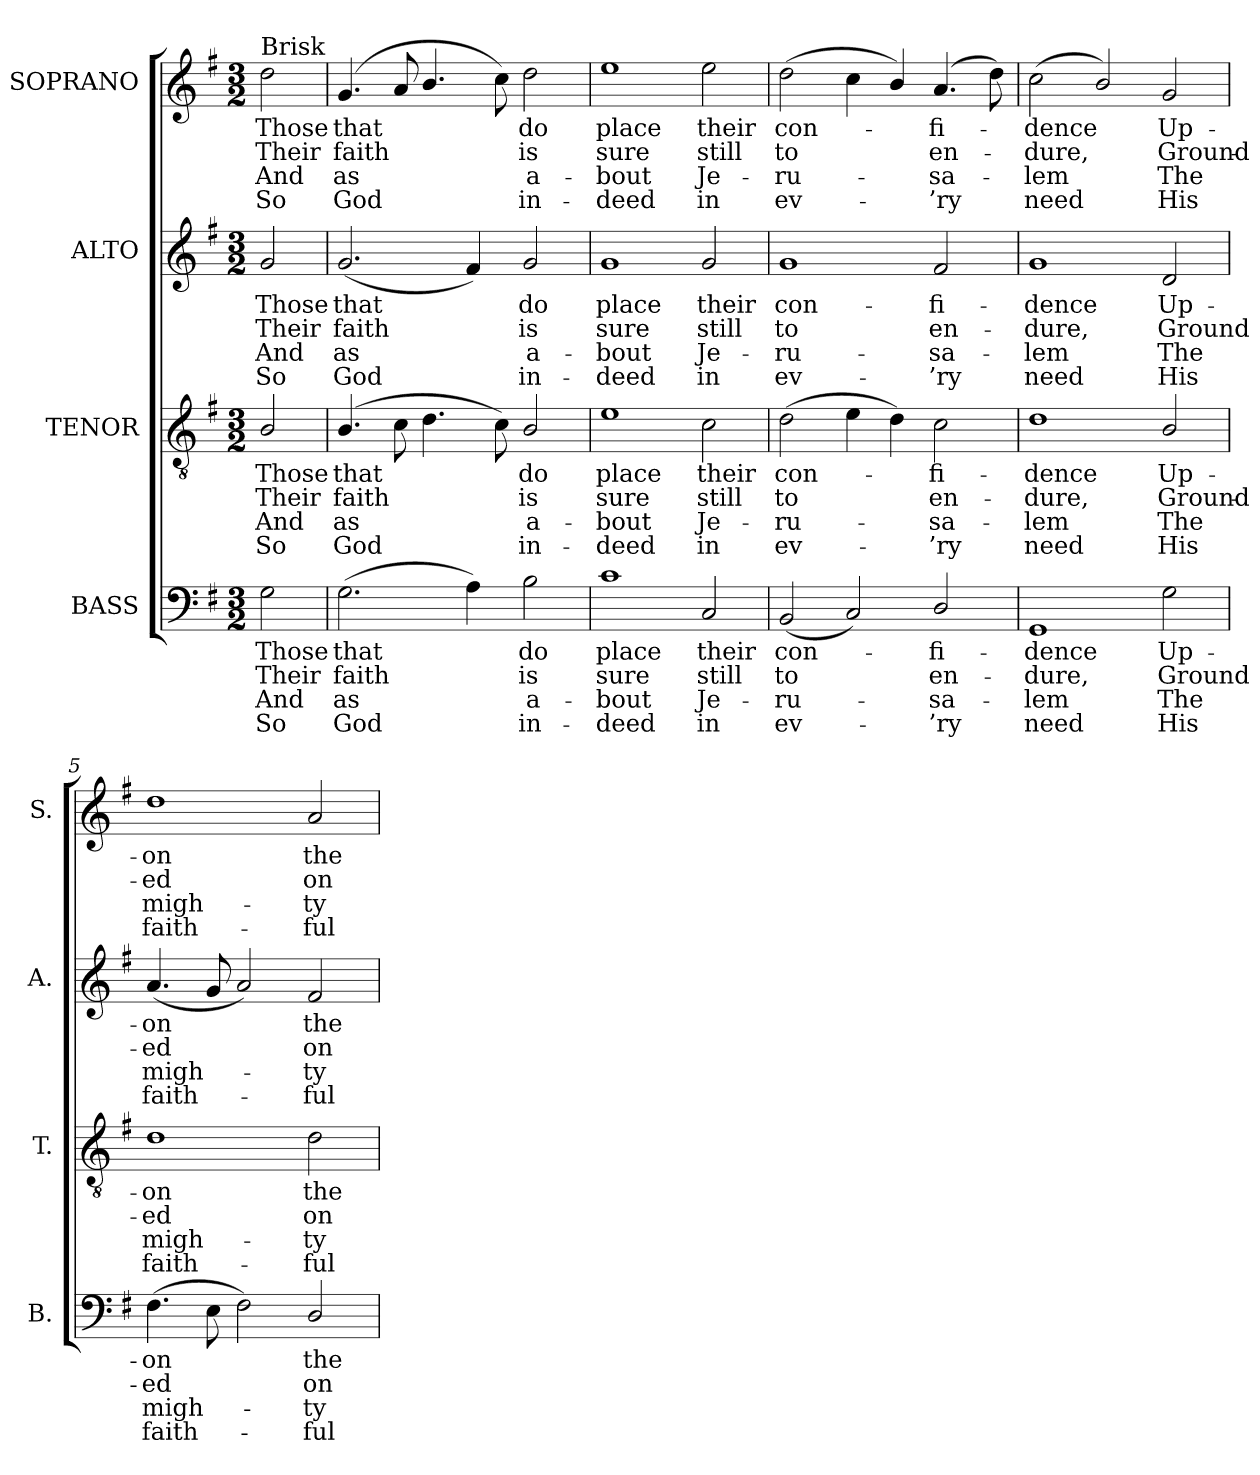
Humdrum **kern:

**kern	**text	**text	**text	**text	**kern	**text	**text	**text	**text	**kern	**text	**text	**text	**text	**kern	**text	**text	**text	**text
*part4	*part4	*part4	*part4	*part4	*part3	*part3	*part3	*part3	*part3	*part2	*part2	*part2	*part2	*part2	*part1	*part1	*part1	*part1	*part1
*staff4	*staff4	*staff4	*staff4	*staff4	*staff3	*staff3	*staff3	*staff3	*staff3	*staff2	*staff2	*staff2	*staff2	*staff2	*staff1	*staff1	*staff1	*staff1	*staff1
*I"BASS	*	*	*	*	*I"TENOR	*	*	*	*	*I"ALTO	*	*	*	*	*I"SOPRANO	*	*	*	*
*I'B.	*	*	*	*	*I'T.	*	*	*	*	*I'A.	*	*	*	*	*I'S.	*	*	*	*
!!LO:PB:g=z
*clefF4	*	*	*	*	*clefGv2	*	*	*	*	*clefG2	*	*	*	*	*clefG2	*	*	*	*
*	*	*	*	*	*ITrd7c12	*	*	*	*	*	*	*	*	*	*	*	*	*	*
*k[f#]	*	*	*	*	*k[f#]	*	*	*	*	*k[f#]	*	*	*	*	*k[f#]	*	*	*	*
*G:	*	*	*	*	*G:	*	*	*	*	*G:	*	*	*	*	*G:	*	*	*	*
*M3/2	*	*	*	*	*M3/2	*	*	*	*	*M3/2	*	*	*	*	*M3/2	*	*	*	*
=	=	=	=	=	=	=	=	=	=	=	=	=	=	=	=	=	=	=	=
!	!LO:LY:b:color=#000000	!LO:LY:b:color=#000000	!LO:LY:b:color=#000000	!LO:LY:b:color=#000000	!	!	!	!	!	!	!	!	!	!	!	!	!	!	!
!	!	!	!	!	!	!LO:LY:b:color=#000000	!LO:LY:b:color=#000000	!LO:LY:b:color=#000000	!LO:LY:b:color=#000000	!	!	!	!	!	!	!	!	!	!
!	!	!	!	!	!	!	!	!	!	!	!LO:LY:b:color=#000000	!LO:LY:b:color=#000000	!LO:LY:b:color=#000000	!LO:LY:b:color=#000000	!	!	!	!	!
!	!	!	!	!	!	!	!	!	!	!	!	!	!	!	!LO:TX:a:t=Brisk	!	!	!	!
!	!	!	!	!	!	!	!	!	!	!	!	!	!	!	!	!LO:LY:b:color=#000000	!LO:LY:b:color=#000000	!LO:LY:b:color=#000000	!LO:LY:b:color=#000000
2Gi\	Those	Their	And	So	2BBi/	Those	Their	And	So	2gi/	Those	Their	And	So	2ddi\	Those	Their	And	So
=1	=1	=1	=1	=1	=1	=1	=1	=1	=1	=1	=1	=1	=1	=1	=1	=1	=1	=1	=1
!	!LO:LY:b:color=#000000	!LO:LY:b:color=#000000	!LO:LY:b:color=#000000	!LO:LY:b:color=#000000	!	!	!	!	!	!	!	!	!	!	!	!	!	!	!
!	!	!	!	!	!	!LO:LY:b:color=#000000	!LO:LY:b:color=#000000	!LO:LY:b:color=#000000	!LO:LY:b:color=#000000	!	!	!	!	!	!	!	!	!	!
!	!	!	!	!	!	!	!	!	!	!	!LO:LY:b:color=#000000	!LO:LY:b:color=#000000	!LO:LY:b:color=#000000	!LO:LY:b:color=#000000	!	!	!	!	!
!	!	!	!	!	!	!	!	!	!	!	!	!	!	!	!	!LO:LY:b:color=#000000	!LO:LY:b:color=#000000	!LO:LY:b:color=#000000	!LO:LY:b:color=#000000
(2.Gi\	that	faith	as	God	(4.BBi/	that	faith	as	God	(2.gi/	that	faith	as	God	(4.gi/	that	faith	as	God
.	.	.	.	.	8Ci\	.	.	.	.	.	.	.	.	.	8ai/	.	.	.	.
.	.	.	.	.	4.Di\	.	.	.	.	.	.	.	.	.	4.bi/	.	.	.	.
4Ai\)	.	.	.	.	.	.	.	.	.	4f#i/)	.	.	.	.	.	.	.	.	.
.	.	.	.	.	8Ci\)	.	.	.	.	.	.	.	.	.	8cci\)	.	.	.	.
!	!LO:LY:b:color=#000000	!LO:LY:b:color=#000000	!LO:LY:b:color=#000000	!LO:LY:b:color=#000000	!	!	!	!	!	!	!	!	!	!	!	!	!	!	!
!	!	!	!	!	!	!LO:LY:b:color=#000000	!LO:LY:b:color=#000000	!LO:LY:b:color=#000000	!LO:LY:b:color=#000000	!	!	!	!	!	!	!	!	!	!
!	!	!	!	!	!	!	!	!	!	!	!LO:LY:b:color=#000000	!LO:LY:b:color=#000000	!LO:LY:b:color=#000000	!LO:LY:b:color=#000000	!	!	!	!	!
!	!	!	!	!	!	!	!	!	!	!	!	!	!	!	!	!LO:LY:b:color=#000000	!LO:LY:b:color=#000000	!LO:LY:b:color=#000000	!LO:LY:b:color=#000000
2Bi\	do	is	a-	-in-	2BBi/	do	is	a-	-in-	2gi/	do	is	a-	-in-	2ddi\	do	is	a-	-in-
=2	=2	=2	=2	=2	=2	=2	=2	=2	=2	=2	=2	=2	=2	=2	=2	=2	=2	=2	=2
!	!LO:LY:b:color=#000000	!LO:LY:b:color=#000000	!LO:LY:b:color=#000000	!LO:LY:b:color=#000000	!	!	!	!	!	!	!	!	!	!	!	!	!	!	!
!	!	!	!	!	!	!LO:LY:b:color=#000000	!LO:LY:b:color=#000000	!LO:LY:b:color=#000000	!LO:LY:b:color=#000000	!	!	!	!	!	!	!	!	!	!
!	!	!	!	!	!	!	!	!	!	!	!LO:LY:b:color=#000000	!LO:LY:b:color=#000000	!LO:LY:b:color=#000000	!LO:LY:b:color=#000000	!	!	!	!	!
!	!	!	!	!	!	!	!	!	!	!	!	!	!	!	!	!LO:LY:b:color=#000000	!LO:LY:b:color=#000000	!LO:LY:b:color=#000000	!LO:LY:b:color=#000000
1ci	place	sure	-bout	deed	1Ei	place	sure	-bout	deed	1gi	place	sure	-bout	deed	1eei	place	sure	-bout	deed
!	!LO:LY:b:color=#000000	!LO:LY:b:color=#000000	!LO:LY:b:color=#000000	!LO:LY:b:color=#000000	!	!	!	!	!	!	!	!	!	!	!	!	!	!	!
!	!	!	!	!	!	!LO:LY:b:color=#000000	!LO:LY:b:color=#000000	!LO:LY:b:color=#000000	!LO:LY:b:color=#000000	!	!	!	!	!	!	!	!	!	!
!	!	!	!	!	!	!	!	!	!	!	!LO:LY:b:color=#000000	!LO:LY:b:color=#000000	!LO:LY:b:color=#000000	!LO:LY:b:color=#000000	!	!	!	!	!
!	!	!	!	!	!	!	!	!	!	!	!	!	!	!	!	!LO:LY:b:color=#000000	!LO:LY:b:color=#000000	!LO:LY:b:color=#000000	!LO:LY:b:color=#000000
2Ci/	their	still	Je-	-in	2Ci\	their	still	Je-	-in	2gi/	their	still	Je-	-in	2eei\	their	still	Je-	-in
=3	=3	=3	=3	=3	=3	=3	=3	=3	=3	=3	=3	=3	=3	=3	=3	=3	=3	=3	=3
!	!LO:LY:b:color=#000000	!LO:LY:b:color=#000000	!LO:LY:b:color=#000000	!LO:LY:b:color=#000000	!	!	!	!	!	!	!	!	!	!	!	!	!	!	!
!	!	!	!	!	!	!LO:LY:b:color=#000000	!LO:LY:b:color=#000000	!LO:LY:b:color=#000000	!LO:LY:b:color=#000000	!	!	!	!	!	!	!	!	!	!
!	!	!	!	!	!	!	!	!	!	!	!LO:LY:b:color=#000000	!LO:LY:b:color=#000000	!LO:LY:b:color=#000000	!LO:LY:b:color=#000000	!	!	!	!	!
!	!	!	!	!	!	!	!	!	!	!	!	!	!	!	!	!LO:LY:b:color=#000000	!LO:LY:b:color=#000000	!LO:LY:b:color=#000000	!LO:LY:b:color=#000000
(2BBi/	con-	to	ru-	-ev-	(2Di\	con-	to	ru-	-ev-	1gi	con-	to	ru-	-ev-	(2ddi\	con-	to	ru-	-ev-
2Ci/)	.	.	.	.	4Ei\	.	.	.	.	.	.	.	.	.	4cci\	.	.	.	.
.	.	.	.	.	4Di\)	.	.	.	.	.	.	.	.	.	4bi/)	.	.	.	.
!	!LO:LY:b:color=#000000	!LO:LY:b:color=#000000	!LO:LY:b:color=#000000	!LO:LY:b:color=#000000	!	!	!	!	!	!	!	!	!	!	!	!	!	!	!
!	!	!	!	!	!	!LO:LY:b:color=#000000	!LO:LY:b:color=#000000	!LO:LY:b:color=#000000	!LO:LY:b:color=#000000	!	!	!	!	!	!	!	!	!	!
!	!	!	!	!	!	!	!	!	!	!	!LO:LY:b:color=#000000	!LO:LY:b:color=#000000	!LO:LY:b:color=#000000	!LO:LY:b:color=#000000	!	!	!	!	!
!	!	!	!	!	!	!	!	!	!	!	!	!	!	!	!	!LO:LY:b:color=#000000	!LO:LY:b:color=#000000	!LO:LY:b:color=#000000	!LO:LY:b:color=#000000
2Di/	-fi-	en-	-sa-	-’ry	2Ci\	-fi-	en-	-sa-	-’ry	2f#i/	-fi-	en-	-sa-	-’ry	(4.ai/	-fi-	en-	-sa-	-’ry
.	.	.	.	.	.	.	.	.	.	.	.	.	.	.	8ddi\)	.	.	.	.
=4	=4	=4	=4	=4	=4	=4	=4	=4	=4	=4	=4	=4	=4	=4	=4	=4	=4	=4	=4
!	!LO:LY:b:color=#000000	!LO:LY:b:color=#000000	!LO:LY:b:color=#000000	!LO:LY:b:color=#000000	!	!	!	!	!	!	!	!	!	!	!	!	!	!	!
!	!	!	!	!	!	!LO:LY:b:color=#000000	!LO:LY:b:color=#000000	!LO:LY:b:color=#000000	!LO:LY:b:color=#000000	!	!	!	!	!	!	!	!	!	!
!	!	!	!	!	!	!	!	!	!	!	!LO:LY:b:color=#000000	!LO:LY:b:color=#000000	!LO:LY:b:color=#000000	!LO:LY:b:color=#000000	!	!	!	!	!
!	!	!	!	!	!	!	!	!	!	!	!	!	!	!	!	!LO:LY:b:color=#000000	!LO:LY:b:color=#000000	!LO:LY:b:color=#000000	!LO:LY:b:color=#000000
1GGi	-dence	-dure,	lem	need	1Di	-dence	-dure,	lem	need	1gi	-dence	-dure,	lem	need	(2cci\	-dence	-dure,	lem	need
.	.	.	.	.	.	.	.	.	.	.	.	.	.	.	2bi/)	.	.	.	.
!	!LO:LY:b:color=#000000	!LO:LY:b:color=#000000	!LO:LY:b:color=#000000	!LO:LY:b:color=#000000	!	!	!	!	!	!	!	!	!	!	!	!	!	!	!
!	!	!	!	!	!	!LO:LY:b:color=#000000	!LO:LY:b:color=#000000	!LO:LY:b:color=#000000	!LO:LY:b:color=#000000	!	!	!	!	!	!	!	!	!	!
!	!	!	!	!	!	!	!	!	!	!	!LO:LY:b:color=#000000	!LO:LY:b:color=#000000	!LO:LY:b:color=#000000	!LO:LY:b:color=#000000	!	!	!	!	!
!	!	!	!	!	!	!	!	!	!	!	!	!	!	!	!	!LO:LY:b:color=#000000	!LO:LY:b:color=#000000	!LO:LY:b:color=#000000	!LO:LY:b:color=#000000
2Gi\	Up-	Ground-	The	His	2BBi/	Up-	Ground-	The	His	2di/	Up-	Ground-	The	His	2gi/	Up-	Ground-	The	His
=5	=5	=5	=5	=5	=5	=5	=5	=5	=5	=5	=5	=5	=5	=5	=5	=5	=5	=5	=5
!	!LO:LY:b:color=#000000	!LO:LY:b:color=#000000	!LO:LY:b:color=#000000	!LO:LY:b:color=#000000	!	!	!	!	!	!	!	!	!	!	!	!	!	!	!
!	!	!	!	!	!	!LO:LY:b:color=#000000	!LO:LY:b:color=#000000	!LO:LY:b:color=#000000	!LO:LY:b:color=#000000	!	!	!	!	!	!	!	!	!	!
!	!	!	!	!	!	!	!	!	!	!	!LO:LY:b:color=#000000	!LO:LY:b:color=#000000	!LO:LY:b:color=#000000	!LO:LY:b:color=#000000	!	!	!	!	!
!	!	!	!	!	!	!	!	!	!	!	!	!	!	!	!	!LO:LY:b:color=#000000	!LO:LY:b:color=#000000	!LO:LY:b:color=#000000	!LO:LY:b:color=#000000
(4.F#i\	-on	-ed	migh-	-faith-	1Di	-on	-ed	migh-	-faith-	(4.ai/	-on	-ed	migh-	-faith-	1ddi	-on	-ed	migh-	-faith-
8Ei\	.	.	.	.	.	.	.	.	.	8gi/	.	.	.	.	.	.	.	.	.
2F#i\)	.	.	.	.	.	.	.	.	.	2ai/)	.	.	.	.	.	.	.	.	.
!	!LO:LY:b:color=#000000	!LO:LY:b:color=#000000	!LO:LY:b:color=#000000	!LO:LY:b:color=#000000	!	!	!	!	!	!	!	!	!	!	!	!	!	!	!
!	!	!	!	!	!	!LO:LY:b:color=#000000	!LO:LY:b:color=#000000	!LO:LY:b:color=#000000	!LO:LY:b:color=#000000	!	!	!	!	!	!	!	!	!	!
!	!	!	!	!	!	!	!	!	!	!	!LO:LY:b:color=#000000	!LO:LY:b:color=#000000	!LO:LY:b:color=#000000	!LO:LY:b:color=#000000	!	!	!	!	!
!	!	!	!	!	!	!	!	!	!	!	!	!	!	!	!	!LO:LY:b:color=#000000	!LO:LY:b:color=#000000	!LO:LY:b:color=#000000	!LO:LY:b:color=#000000
2Di/	the	on	-ty	ful	2Di\	the	on	-ty	ful	2f#i/	the	on	-ty	ful	2ai/	the	on	-ty	ful
=	=	=	=	=	=	=	=	=	=	=	=	=	=	=	=	=	=	=	=
*-	*-	*-	*-	*-	*-	*-	*-	*-	*-	*-	*-	*-	*-	*-	*-	*-	*-	*-	*-
